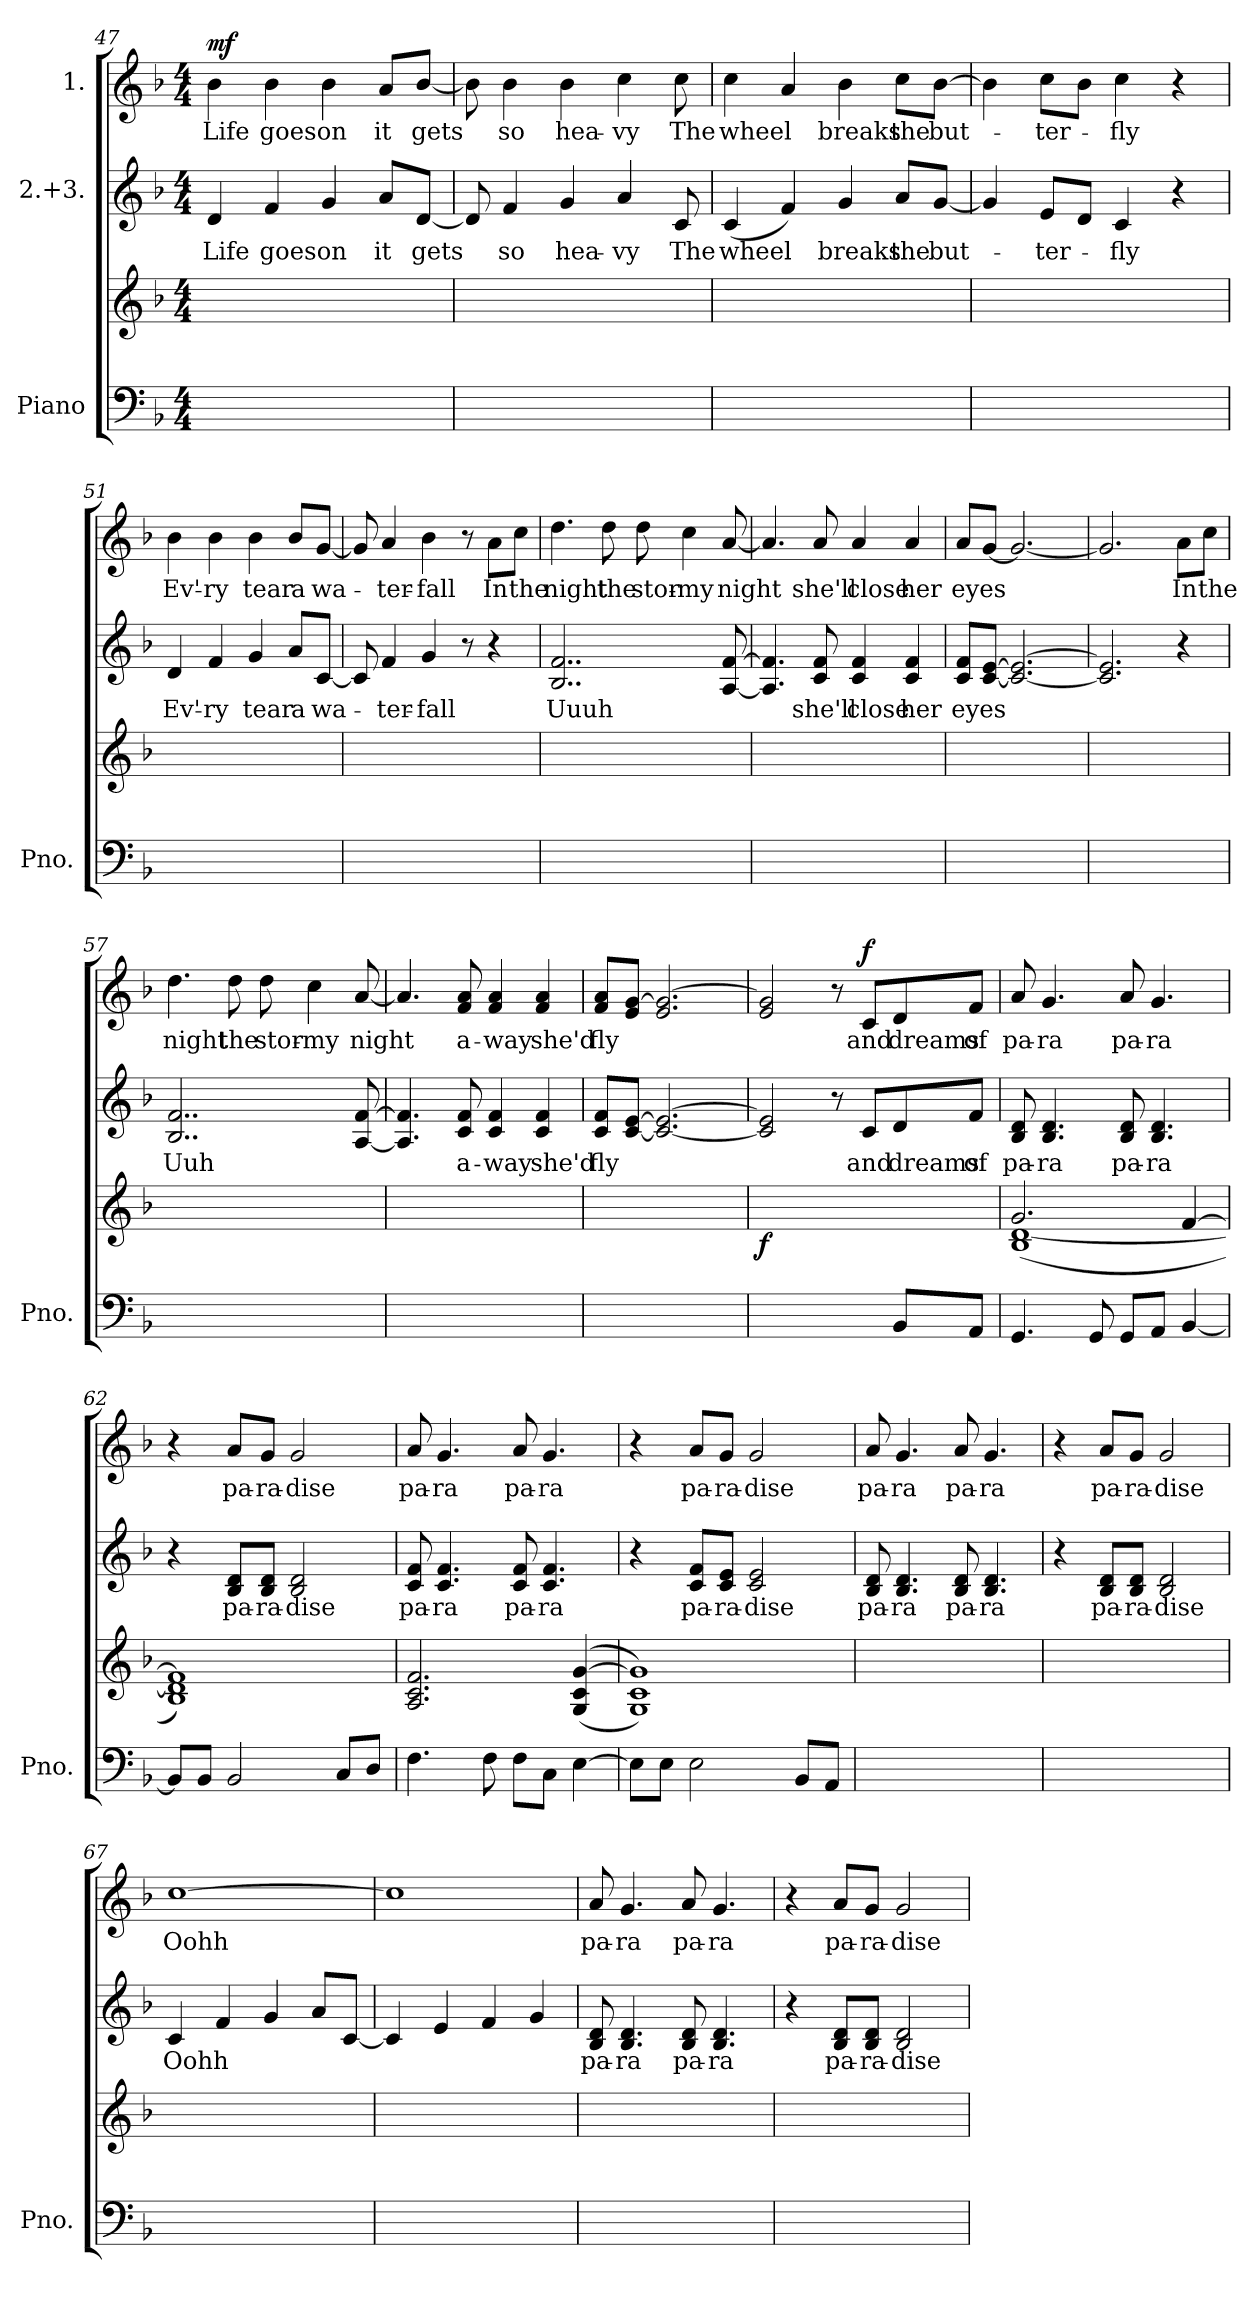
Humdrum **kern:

**kern	**kern	**dynam	**kern	**text	**kern	**text	**dynam
*part3	*part3	*part3	*part2	*part2	*part1	*part1	*part1
*staff4	*staff3	*staff3/4	*staff2	*staff2	*staff1	*staff1	*staff1
*I"Piano	*	*	*I"2.+3.	*	*I"1.	*	*
*I'Pno.	*	*	*	*	*	*	*
*clefF4	*clefG2	*	*clefG2	*	*clefG2	*	*
*k[b-]	*k[b-]	*	*k[b-]	*	*k[b-]	*	*
*M4/4	*M4/4	*	*M4/4	*	*M4/4	*	*
=47	=47	=47	=47	=47	=47	=47	=47
!	!	!	!	!LO:LY:b	!	!LO:LY:b	!LO:DY:b
1ryy	1ryy	.	4d/	Life	4b-\	Life	mf
!	!	!	!	!LO:LY:b	!	!LO:LY:b	!
.	.	.	4f/	goes	4b-\	goes	.
!	!	!	!	!LO:LY:b	!	!LO:LY:b	!
.	.	.	4g/	on	4b-\	on	.
!	!	!	!	!LO:LY:b	!	!LO:LY:b	!
.	.	.	8a/L	it	8a/L	it	.
!	!	!	!	!LO:LY:b	!	!LO:LY:b	!
.	.	.	[8d/J	gets	[8b-/J	gets	.
=48	=48	=48	=48	=48	=48	=48	=48
1ryy	1ryy	.	8d/]	.	8b-\]	.	.
!	!	!	!	!LO:LY:b	!	!LO:LY:b	!
.	.	.	4f/	so	4b-\	so	.
!	!	!	!	!LO:LY:b	!	!LO:LY:b	!
.	.	.	4g/	hea-	4b-\	hea-	.
!	!	!	!	!LO:LY:b	!	!LO:LY:b	!
.	.	.	4a/	-vy	4cc\	-vy	.
!	!	!	!	!LO:LY:b	!	!LO:LY:b	!
.	.	.	8c/	The	8cc\	The	.
!!LO:LB:g=z
=49	=49	=49	=49	=49	=49	=49	=49
!	!	!	!	!LO:LY:b	!	!LO:LY:b	!
1ryy	1ryy	.	(<4c/	wheel	4cc\	wheel	.
.	.	.	4f/)	.	4a/	.	.
!	!	!	!	!LO:LY:b	!	!LO:LY:b	!
.	.	.	4g/	breaks	4b-\	breaks	.
!	!	!	!	!LO:LY:b	!	!LO:LY:b	!
.	.	.	8a/L	the	8cc\L	the	.
!	!	!	!	!LO:LY:b	!	!LO:LY:b	!
.	.	.	[8g/J	but-	[8b-\J	but-	.
=50	=50	=50	=50	=50	=50	=50	=50
1ryy	1ryy	.	4g/]	.	4b-\]	.	.
!	!	!	!	!LO:LY:b	!	!LO:LY:b	!
.	.	.	8e/L	-ter-	8cc\L	-ter-	.
.	.	.	8d/J	.	8b-\J	.	.
!	!	!	!	!LO:LY:b	!	!LO:LY:b	!
.	.	.	4c/	-fly	4cc\	-fly	.
.	.	.	4r	.	4r	.	.
=51	=51	=51	=51	=51	=51	=51	=51
!	!	!	!	!LO:LY:b	!	!LO:LY:b	!
1ryy	1ryy	.	4d/	Ev'-	4b-\	Ev'-	.
!	!	!	!	!LO:LY:b	!	!LO:LY:b	!
.	.	.	4f/	-ry	4b-\	-ry	.
!	!	!	!	!LO:LY:b	!	!LO:LY:b	!
.	.	.	4g/	tear	4b-\	tear	.
!	!	!	!	!LO:LY:b	!	!LO:LY:b	!
.	.	.	8a/L	a	8b-/L	a	.
!	!	!	!	!LO:LY:b	!	!LO:LY:b	!
.	.	.	[8c/J	wa-	[8g/J	wa-	.
=52	=52	=52	=52	=52	=52	=52	=52
1ryy	1ryy	.	8c/]	.	8g/]	.	.
!	!	!	!	!LO:LY:b	!	!LO:LY:b	!
.	.	.	4f/	-ter-	4a/	-ter-	.
!	!	!	!	!LO:LY:b	!	!LO:LY:b	!
.	.	.	4g/	-fall	4b-\	-fall	.
.	.	.	8r	.	8r	.	.
!	!	!	!	!	!	!LO:LY:b	!
.	.	.	4r	.	8a\L	In	.
!	!	!	!	!	!	!LO:LY:b	!
.	.	.	.	.	8cc\J	the	.
!!LO:LB:g=z
=53	=53	=53	=53	=53	=53	=53	=53
!	!	!	!	!LO:LY:b	!	!LO:LY:b	!
1ryy	1ryy	.	2..B-/ 2..f/	Uuuh	4.dd\	night	.
!	!	!	!	!	!	!LO:LY:b	!
.	.	.	.	.	8dd\	the	.
!	!	!	!	!	!	!LO:LY:b	!
.	.	.	.	.	8dd\	stor-	.
!	!	!	!	!	!	!LO:LY:b	!
.	.	.	.	.	4cc\	-my	.
!	!	!	!	!	!	!LO:LY:b	!
.	.	.	[8A/ [8f/	.	[8a/	night	.
=54	=54	=54	=54	=54	=54	=54	=54
1ryy	1ryy	.	4.A/] 4.f/]	.	4.a/]	.	.
!	!	!	!	!LO:LY:b	!	!LO:LY:b	!
.	.	.	8c/ 8f/	she'll	8a/	she'll	.
!	!	!	!	!LO:LY:b	!	!LO:LY:b	!
.	.	.	4c/ 4f/	close	4a/	close	.
!	!	!	!	!LO:LY:b	!	!LO:LY:b	!
.	.	.	4c/ 4f/	her	4a/	her	.
=55	=55	=55	=55	=55	=55	=55	=55
!	!	!	!	!LO:LY:b	!	!LO:LY:b	!
1ryy	1ryy	.	8c/ 8f/L	eyes	8a/L	eyes	.
.	.	.	[8c/ [8e/J	.	[8g/J	.	.
.	.	.	2.c/_ 2.e/_	.	2.g/_	.	.
=56	=56	=56	=56	=56	=56	=56	=56
1ryy	1ryy	.	2.c/] 2.e/]	.	2.g/]	.	.
!	!	!	!	!	!	!LO:LY:b	!
.	.	.	4r	.	8a\L	In	.
!	!	!	!	!	!	!LO:LY:b	!
.	.	.	.	.	8cc\J	the	.
=57	=57	=57	=57	=57	=57	=57	=57
!	!	!	!	!LO:LY:b	!	!LO:LY:b	!
1ryy	1ryy	.	2..B-/ 2..f/	Uuh	4.dd\	night	.
!	!	!	!	!	!	!LO:LY:b	!
.	.	.	.	.	8dd\	the	.
!	!	!	!	!	!	!LO:LY:b	!
.	.	.	.	.	8dd\	stor-	.
!	!	!	!	!	!	!LO:LY:b	!
.	.	.	.	.	4cc\	-my	.
!	!	!	!	!	!	!LO:LY:b	!
.	.	.	[8A/ [8f/	.	[8a/	night	.
!!LO:PB:g=z
=58	=58	=58	=58	=58	=58	=58	=58
1ryy	1ryy	.	4.A/] 4.f/]	.	4.a/]	.	.
!	!	!	!	!LO:LY:b	!	!LO:LY:b	!
.	.	.	8c/ 8f/	a-	8f/ 8a/	a-	.
!	!	!	!	!LO:LY:b	!	!LO:LY:b	!
.	.	.	4c/ 4f/	-way	4f/ 4a/	-way	.
!	!	!	!	!LO:LY:b	!	!LO:LY:b	!
.	.	.	4c/ 4f/	she'd	4f/ 4a/	she'd	.
=59	=59	=59	=59	=59	=59	=59	=59
!	!	!	!	!LO:LY:b	!	!LO:LY:b	!
1ryy	1ryy	.	8c/ 8f/L	fly	8f/ 8a/L	fly	.
.	.	.	[8c/ [8e/J	.	8e/ [8g/J	.	.
.	.	.	2.c/_ 2.e/_	.	2.e/ 2.g/_	.	.
=60	=60	=60	=60	=60	=60	=60	=60
!	!	!LO:DY:b	!	!	!	!	!
2.ryy	1ryy	f	2c/] 2e/]	.	2e/ 2g/]	.	.
.	.	.	8r	.	8r	.	.
!	!	!	!	!LO:LY:b	!	!LO:LY:b	!LO:DY:b
.	.	.	8c/L	and	8c/L	and	f
!	!	!	!	!LO:LY:b	!	!LO:LY:b	!
8BB-/L	.	.	8d/	dreams	8d/	dreams	.
!	!	!	!	!LO:LY:b	!	!LO:LY:b	!
8AA/J	.	.	8f/J	of	8f/J	of	.
=61	=61	=61	=61	=61	=61	=61	=61
*	*^	*	*	*	*	*	*
!	!	!	!	!	!LO:LY:b	!	!LO:LY:b	!
4.GG/	2.g/	(<1B- [1d	.	8B-/ 8d/	pa-	8a/	pa-	.
!	!	!	!	!	!LO:LY:b	!	!LO:LY:b	!
.	.	.	.	4.B-/ 4.d/	-ra	4.g/	-ra	.
8GG/	.	.	.	.	.	.	.	.
!	!	!	!	!	!LO:LY:b	!	!LO:LY:b	!
8GG/L	.	.	.	8B-/ 8d/	pa-	8a/	pa-	.
!	!	!	!	!	!LO:LY:b	!	!LO:LY:b	!
8AA/J	.	.	.	4.B-/ 4.d/	-ra	4.g/	-ra	.
[4BB-/	[4f/	.	.	.	.	.	.	.
=62	=62	=62	=62	=62	=62	=62	=62	=62
8BB-/L]	1f]	1B- 1d])	.	4r	.	4r	.	.
8BB-/J	.	.	.	.	.	.	.	.
!	!	!	!	!	!LO:LY:b	!	!LO:LY:b	!
2BB-/	.	.	.	8B-/ 8d/L	pa-	8a/L	pa-	.
!	!	!	!	!	!LO:LY:b	!	!LO:LY:b	!
.	.	.	.	8B-/ 8d/J	-ra-	8g/J	-ra-	.
!	!	!	!	!	!LO:LY:b	!	!LO:LY:b	!
.	.	.	.	2B-/ 2d/	-dise	2g/	-dise	.
8C/L	.	.	.	.	.	.	.	.
8D/J	.	.	.	.	.	.	.	.
*	*v	*v	*	*	*	*	*	*
!!LO:LB:g=z
=63	=63	=63	=63	=63	=63	=63	=63
!	!	!	!	!LO:LY:b	!	!LO:LY:b	!
4.F\	2.A/ 2.c/ 2.f/	.	8c/ 8f/	pa-	8a/	pa-	.
!	!	!	!	!LO:LY:b	!	!LO:LY:b	!
.	.	.	4.c/ 4.f/	-ra	4.g/	-ra	.
8F\	.	.	.	.	.	.	.
!	!	!	!	!LO:LY:b	!	!LO:LY:b	!
8F\L	.	.	8c/ 8f/	pa-	8a/	pa-	.
!	!	!	!	!LO:LY:b	!	!LO:LY:b	!
8C\J	.	.	4.c/ 4.f/	-ra	4.g/	-ra	.
[4E\	(>(>4G/ 4c/ [4g/	.	.	.	.	.	.
=64	=64	=64	=64	=64	=64	=64	=64
8E\L]	1G 1c 1g]))	.	4r	.	4r	.	.
8E\J	.	.	.	.	.	.	.
!	!	!	!	!LO:LY:b	!	!LO:LY:b	!
2E\	.	.	8c/ 8f/L	pa-	8a/L	pa-	.
!	!	!	!	!LO:LY:b	!	!LO:LY:b	!
.	.	.	8c/ 8e/J	-ra-	8g/J	-ra-	.
!	!	!	!	!LO:LY:b	!	!LO:LY:b	!
.	.	.	2c/ 2e/	-dise	2g/	-dise	.
8BB-/L	.	.	.	.	.	.	.
8AA/J	.	.	.	.	.	.	.
=65	=65	=65	=65	=65	=65	=65	=65
!	!	!	!	!LO:LY:b	!	!LO:LY:b	!
1ryy	1ryy	.	8B-/ 8d/	pa-	8a/	pa-	.
!	!	!	!	!LO:LY:b	!	!LO:LY:b	!
.	.	.	4.B-/ 4.d/	-ra	4.g/	-ra	.
!	!	!	!	!LO:LY:b	!	!LO:LY:b	!
.	.	.	8B-/ 8d/	pa-	8a/	pa-	.
!	!	!	!	!LO:LY:b	!	!LO:LY:b	!
.	.	.	4.B-/ 4.d/	-ra	4.g/	-ra	.
=66	=66	=66	=66	=66	=66	=66	=66
1ryy	1ryy	.	4r	.	4r	.	.
!	!	!	!	!LO:LY:b	!	!LO:LY:b	!
.	.	.	8B-/ 8d/L	pa-	8a/L	pa-	.
!	!	!	!	!LO:LY:b	!	!LO:LY:b	!
.	.	.	8B-/ 8d/J	-ra-	8g/J	-ra-	.
!	!	!	!	!LO:LY:b	!	!LO:LY:b	!
.	.	.	2B-/ 2d/	-dise	2g/	-dise	.
=67	=67	=67	=67	=67	=67	=67	=67
!	!	!	!	!LO:LY:b	!	!LO:LY:b	!
1ryy	1ryy	.	4c/	Oohh	[1cc	Oohh	.
.	.	.	4f/	.	.	.	.
.	.	.	4g/	.	.	.	.
.	.	.	8a/L	.	.	.	.
.	.	.	[8c/J	.	.	.	.
=68	=68	=68	=68	=68	=68	=68	=68
1ryy	1ryy	.	4c/]	.	1cc]	.	.
.	.	.	4e/	.	.	.	.
.	.	.	4f/	.	.	.	.
.	.	.	4g/	.	.	.	.
!!LO:PB:g=z
=69	=69	=69	=69	=69	=69	=69	=69
!	!	!	!	!LO:LY:b	!	!LO:LY:b	!
1ryy	1ryy	.	8B-/ 8d/	pa-	8a/	pa-	.
!	!	!	!	!LO:LY:b	!	!LO:LY:b	!
.	.	.	4.B-/ 4.d/	-ra	4.g/	-ra	.
!	!	!	!	!LO:LY:b	!	!LO:LY:b	!
.	.	.	8B-/ 8d/	pa-	8a/	pa-	.
!	!	!	!	!LO:LY:b	!	!LO:LY:b	!
.	.	.	4.B-/ 4.d/	-ra	4.g/	-ra	.
=70	=70	=70	=70	=70	=70	=70	=70
1ryy	1ryy	.	4r	.	4r	.	.
!	!	!	!	!LO:LY:b	!	!LO:LY:b	!
.	.	.	8B-/ 8d/L	pa-	8a/L	pa-	.
!	!	!	!	!LO:LY:b	!	!LO:LY:b	!
.	.	.	8B-/ 8d/J	-ra-	8g/J	-ra-	.
!	!	!	!	!LO:LY:b	!	!LO:LY:b	!
.	.	.	2B-/ 2d/	-dise	2g/	-dise	.
=	=	=	=	=	=	=	=
*-	*-	*-	*-	*-	*-	*-	*-
